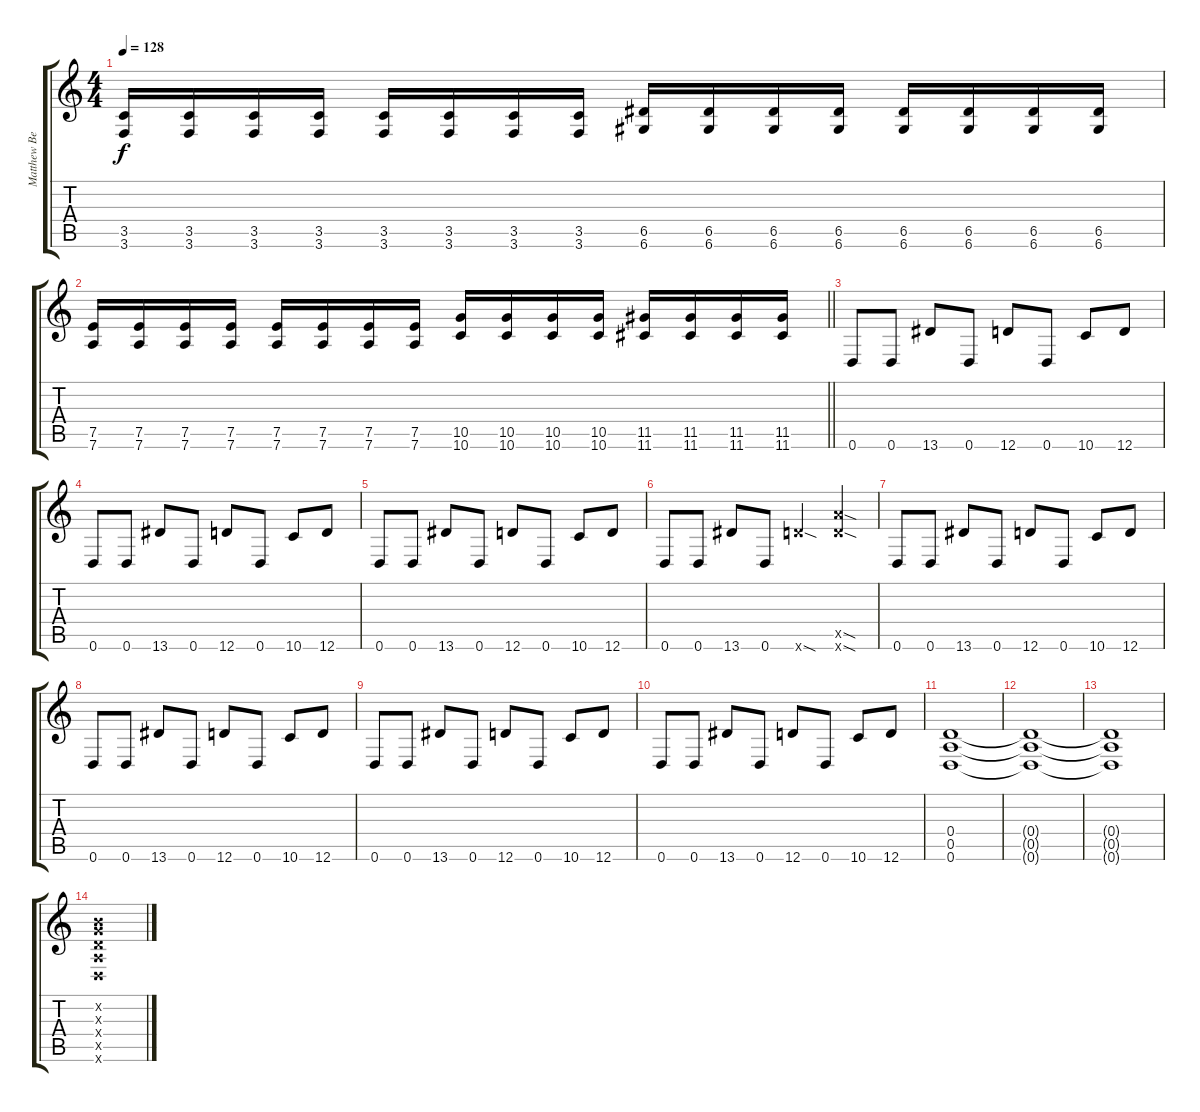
\track ("Matthew Bellamy (Gtr 1)" "Matthew Be") {mute instrument distortionguitar}
\staff {score tabs}
\tuning (E4 B3 G3 D3 A2 D2) {hide}
\ts (4 4)
\tempo 128
\clef g2
\ks c
(3.5 3.6).16{dy f} (3.5 3.6).16 (3.5 3.6).16 (3.5 3.6).16 (3.5 3.6).16 (3.5 3.6).16 (3.5 3.6).16 (3.5 3.6).16 (6.5 6.6).16 (6.5 6.6).16 (6.5 6.6).16 (6.5 6.6).16 (6.5 6.6).16 (6.5 6.6).16 (6.5 6.6).16 (6.5 6.6).16 |
\barLineRight lightlight
(7.5 7.6).16 (7.5 7.6).16 (7.5 7.6).16 (7.5 7.6).16 (7.5 7.6).16 (7.5 7.6).16 (7.5 7.6).16 (7.5 7.6).16 (10.5 10.6).16 (10.5 10.6).16 (10.5 10.6).16 (10.5 10.6).16 (11.5 11.6).16 (11.5 11.6).16 (11.5 11.6).16 (11.5 11.6).16 |
0.6.8 0.6.8 13.6.8 0.6.8 12.6.8 0.6.8 10.6.8 12.6.8 |
0.6.8 0.6.8 13.6.8 0.6.8 12.6.8 0.6.8 10.6.8 12.6.8 |
0.6.8 0.6.8 13.6.8 0.6.8 12.6.8 0.6.8 10.6.8 12.6.8 |
0.6.8 0.6.8 13.6.8 0.6.8 12.6{sod x}.4 (12.5{sod x} 12.6{sod x}).4 |
0.6.8 0.6.8 13.6.8 0.6.8 12.6.8 0.6.8 10.6.8 12.6.8 |
0.6.8 0.6.8 13.6.8 0.6.8 12.6.8 0.6.8 10.6.8 12.6.8 |
0.6.8 0.6.8 13.6.8 0.6.8 12.6.8 0.6.8 10.6.8 12.6.8 |
0.6.8 0.6.8 13.6.8 0.6.8 12.6.8 0.6.8 10.6.8 12.6.8 |
(0.4 0.5 0.6).1 |
(0.4{t} 0.5{t} 0.6{t}).1 |
(0.4{t} 0.5{t} 0.6{t}).1 |
(0.2{x} 0.3{x} 0.4{x} 0.5{x} 0.6{x}).1
